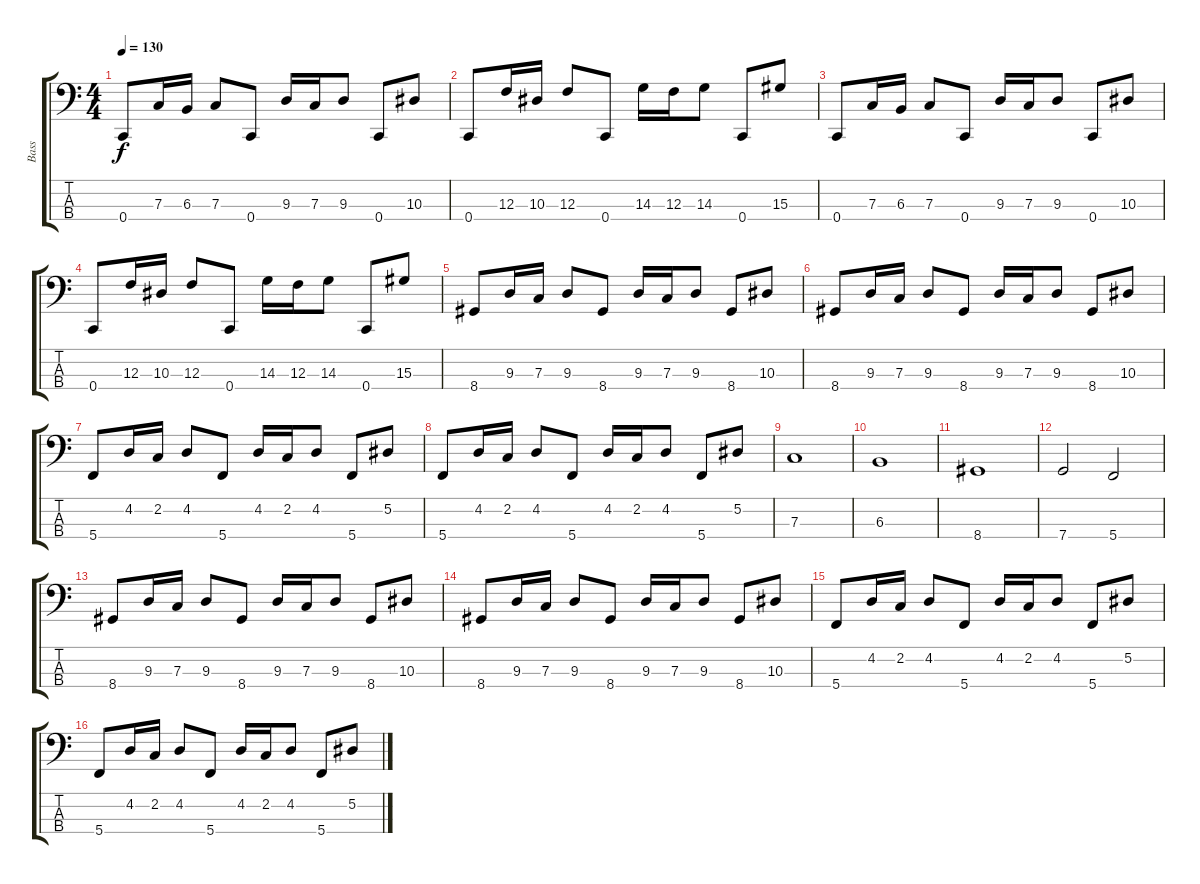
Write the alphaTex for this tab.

\track ("Bass" "Bass") {instrument electricbassfinger}
\staff {score tabs}
\tuning (Eb2 Bb1 F1 C1) {hide}
\ts (4 4)
\tempo 130
\clef f4
\ks c
0.4.8{dy f} 7.3.16 6.3.16 7.3.8 0.4.8 9.3.16 7.3.16 9.3.8 0.4.8 10.3.8 |
0.4.8 12.3.16 10.3.16 12.3.8 0.4.8 14.3.16 12.3.16 14.3.8 0.4.8 15.3.8 |
0.4.8 7.3.16 6.3.16 7.3.8 0.4.8 9.3.16 7.3.16 9.3.8 0.4.8 10.3.8 |
0.4.8 12.3.16 10.3.16 12.3.8 0.4.8 14.3.16 12.3.16 14.3.8 0.4.8 15.3.8 |
8.4.8 9.3.16 7.3.16 9.3.8 8.4.8 9.3.16 7.3.16 9.3.8 8.4.8 10.3.8 |
8.4.8 9.3.16 7.3.16 9.3.8 8.4.8 9.3.16 7.3.16 9.3.8 8.4.8 10.3.8 |
5.4.8 4.2.16 2.2.16 4.2.8 5.4.8 4.2.16 2.2.16 4.2.8 5.4.8 5.2.8 |
5.4.8 4.2.16 2.2.16 4.2.8 5.4.8 4.2.16 2.2.16 4.2.8 5.4.8 5.2.8 |
7.3.1 |
6.3.1 |
8.4.1 |
7.4.2 5.4.2 |
8.4.8 9.3.16 7.3.16 9.3.8 8.4.8 9.3.16 7.3.16 9.3.8 8.4.8 10.3.8 |
8.4.8 9.3.16 7.3.16 9.3.8 8.4.8 9.3.16 7.3.16 9.3.8 8.4.8 10.3.8 |
5.4.8 4.2.16 2.2.16 4.2.8 5.4.8 4.2.16 2.2.16 4.2.8 5.4.8 5.2.8 |
5.4.8 4.2.16 2.2.16 4.2.8 5.4.8 4.2.16 2.2.16 4.2.8 5.4.8 5.2.8
